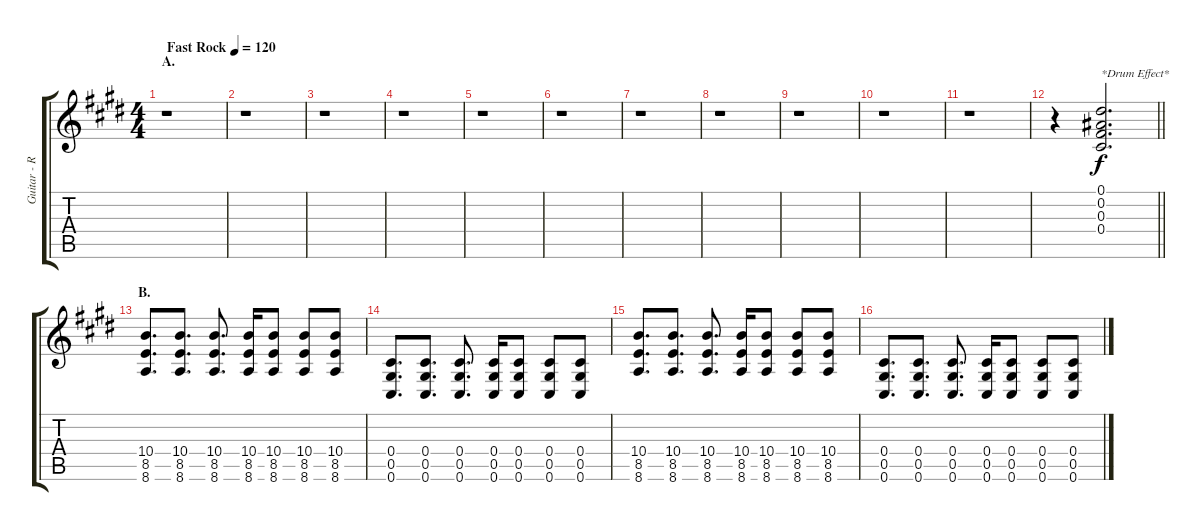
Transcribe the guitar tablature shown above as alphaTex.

\track ("Guitar - Right" "Guitar - R") {instrument distortionguitar}
\staff {score tabs}
\tuning (Eb4 Bb3 Gb3 Db3 Ab2 Db2) {hide}
\ts (4 4)
\section ("" "A.")
\tempo (120 "Fast Rock")
\clef g2
\ks e
r.1{dy f instrument distortionguitar} |
r.1 |
r.1 |
r.1 |
r.1 |
r.1 |
r.1 |
r.1 |
r.1 |
r.1 |
r.1 |
\barLineRight lightlight
r.4 (0.1 0.2 0.3 0.4).2{d txt "*Drum Effect*" balance 8 instrument reversecymbal} |
\section ("" "B.")
(10.4 8.5 8.6).8{d balance 16 instrument distortionguitar} (10.4 8.5 8.6).8{d} (10.4 8.5 8.6).8{d} (10.4 8.5 8.6).16 (10.4 8.5 8.6).8 (10.4 8.5 8.6).8 (10.4 8.5 8.6).8 |
(0.4 0.5 0.6).8{d} (0.4 0.5 0.6).8{d} (0.4 0.5 0.6).8{d} (0.4 0.5 0.6).16 (0.4 0.5 0.6).8 (0.4 0.5 0.6).8 (0.4 0.5 0.6).8 |
(10.4 8.5 8.6).8{d} (10.4 8.5 8.6).8{d} (10.4 8.5 8.6).8{d} (10.4 8.5 8.6).16 (10.4 8.5 8.6).8 (10.4 8.5 8.6).8 (10.4 8.5 8.6).8 |
(0.4 0.5 0.6).8{d} (0.4 0.5 0.6).8{d} (0.4 0.5 0.6).8{d} (0.4 0.5 0.6).16 (0.4 0.5 0.6).8 (0.4 0.5 0.6).8 (0.4 0.5 0.6).8
